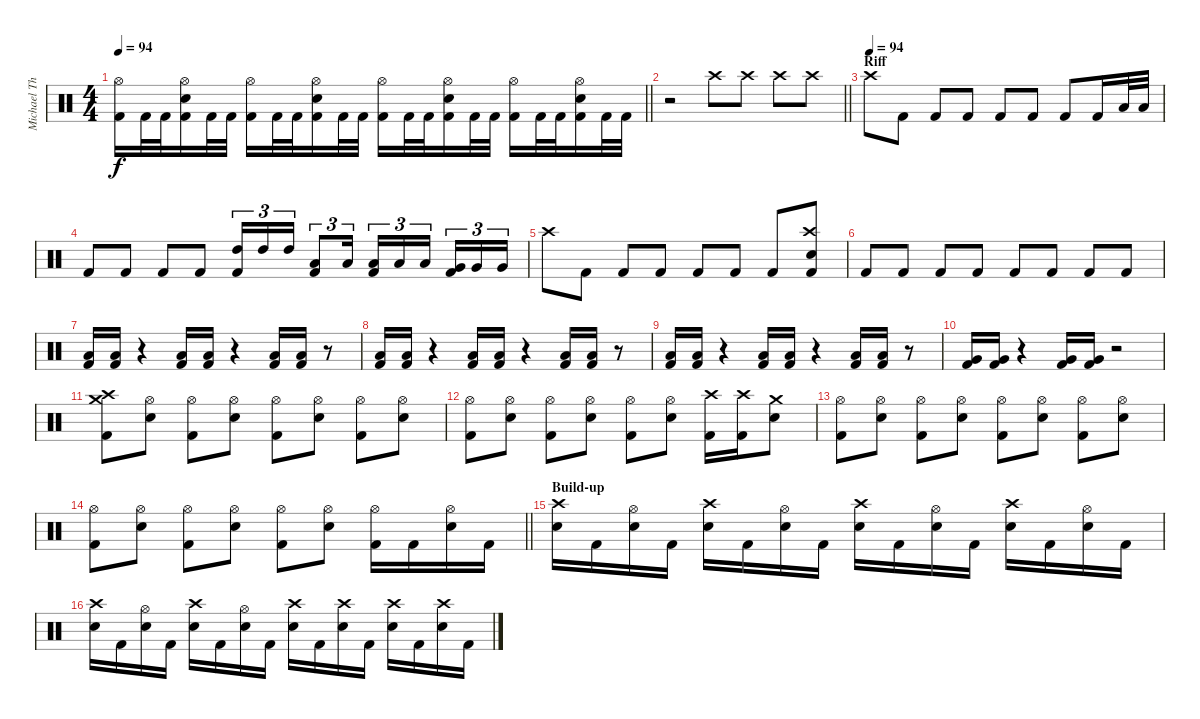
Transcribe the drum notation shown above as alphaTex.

\track ("Michael Thomas" "Michael Th") {instrument percussion}
\staff {score}
\articulation defaults
\ts (4 4)
\tempo 94
\clef neutral
\barLineRight lightlight
\ks c
("Hi-Hat (open)" "Kick (hit) 2").16{dy f} "Kick (hit) 2".32 "Kick (hit) 2".32 ("Hi-Hat (open)" "Electric Snare (hit)" "Kick (hit) 2").16 "Kick (hit) 2".32 "Kick (hit) 2".32 ("Hi-Hat (open)" "Kick (hit) 2").16 "Kick (hit) 2".32 "Kick (hit) 2".32 ("Hi-Hat (open)" "Electric Snare (hit)" "Kick (hit) 2").16 "Kick (hit) 2".32 "Kick (hit) 2".32 ("Hi-Hat (open)" "Kick (hit) 2").16 "Kick (hit) 2".32 "Kick (hit) 2".32 ("Hi-Hat (open)" "Electric Snare (hit)" "Kick (hit) 2").16 "Kick (hit) 2".32 "Kick (hit) 2".32 ("Hi-Hat (open)" "Kick (hit) 2").16 "Kick (hit) 2".32 "Kick (hit) 2".32 ("Hi-Hat (open)" "Electric Snare (hit)" "Kick (hit) 2").16 "Kick (hit) 2".32 "Kick (hit) 2".32 |
\barLineRight lightlight
r.2 "Crash high (hit)".8 "Crash high (hit)".8 "Crash high (hit)".8 "Crash high (hit)".8 |
\section ("" "Riff")
\tempo (94)
"Crash high (hit)".8 "Kick (hit) 2".8 "Kick (hit) 2".8 "Kick (hit) 2".8 "Kick (hit) 2".8 "Kick (hit) 2".8 "Kick (hit) 2".8 "Kick (hit) 2".16 "Low Tom (hit)".32 "Low Tom (hit)".32 |
"Kick (hit) 2".8 "Kick (hit) 2".8 "Kick (hit) 2".8 "Kick (hit) 2".8 ("High Tom (hit)" "Kick (hit) 2").16{tu (3 2)} "High Tom (hit)".16{tu (3 2)} "High Tom (hit)".16{tu (3 2)} ("Low Tom (hit)" "Kick (hit) 2").8{tu (3 2)} "Low Tom (hit)".16{tu (3 2)} ("Low Tom (hit)" "Kick (hit) 2").16{tu (3 2)} "Low Tom (hit)".16{tu (3 2)} "Low Tom (hit)".16{tu (3 2) beam splitsecondary} ("Very Low Tom (hit)" "Kick (hit) 2").16{tu (3 2)} "Very Low Tom (hit)".16{tu (3 2)} "Very Low Tom (hit)".16{tu (3 2)} |
"Crash high (hit)".8 "Kick (hit) 2".8 "Kick (hit) 2".8 "Kick (hit) 2".8 "Kick (hit) 2".8 "Kick (hit) 2".8 "Kick (hit) 2".8 ("Crash high (hit)" "Snare (hit) 2" "Kick (hit) 2").8 |
"Kick (hit) 2".8 "Kick (hit) 2".8 "Kick (hit) 2".8 "Kick (hit) 2".8 "Kick (hit) 2".8 "Kick (hit) 2".8 "Kick (hit) 2".8 "Kick (hit) 2".8 |
("Low Tom (hit)" "Kick (hit) 2").16 ("Low Tom (hit)" "Kick (hit) 2").16 r.4 ("Low Tom (hit)" "Kick (hit) 2").16 ("Low Tom (hit)" "Kick (hit) 2").16 r.4 ("Low Tom (hit)" "Kick (hit) 2").16 ("Low Tom (hit)" "Kick (hit) 2").16 r.8 |
("Low Tom (hit)" "Kick (hit) 2").16 ("Low Tom (hit)" "Kick (hit) 2").16 r.4 ("Low Tom (hit)" "Kick (hit) 2").16 ("Low Tom (hit)" "Kick (hit) 2").16 r.4 ("Low Tom (hit)" "Kick (hit) 2").16 ("Low Tom (hit)" "Kick (hit) 2").16 r.8 |
("Low Floor Tom (hit)" "Kick (hit) 2").16 ("Low Floor Tom (hit)" "Kick (hit) 2").16 r.4 ("Low Floor Tom (hit)" "Kick (hit) 2").16 ("Low Floor Tom (hit)" "Kick (hit) 2").16 r.4 ("Low Floor Tom (hit)" "Kick (hit) 2").16 ("Low Floor Tom (hit)" "Kick (hit) 2").16 r.8 |
("Very Low Tom (hit)" "Kick (hit) 2").16 ("Very Low Tom (hit)" "Kick (hit) 2").16 r.4 ("Very Low Tom (hit)" "Kick (hit) 2").16 ("Very Low Tom (hit)" "Kick (hit) 2").16 r.2 |
("Crash high (hit)" "Crash medium (hit)" "Kick (hit) 2").8 ("Hi-Hat (open)" "Electric Snare (hit)").8 ("Hi-Hat (open)" "Kick (hit) 2").8 ("Hi-Hat (open)" "Electric Snare (hit)").8 ("Hi-Hat (open)" "Kick (hit) 2").8 ("Hi-Hat (open)" "Electric Snare (hit)").8 ("Hi-Hat (open)" "Kick (hit) 2").8 ("Hi-Hat (open)" "Electric Snare (hit)").8 |
("Hi-Hat (open)" "Kick (hit) 2").8 ("Hi-Hat (open)" "Electric Snare (hit)").8 ("Hi-Hat (open)" "Kick (hit) 2").8 ("Hi-Hat (open)" "Electric Snare (hit)").8 ("Hi-Hat (open)" "Kick (hit) 2").8 ("Hi-Hat (open)" "Electric Snare (hit)").8 ("Crash high (hit)" "Kick (hit) 2").16 ("Crash high (hit)" "Kick (hit) 2").16 ("Crash medium (hit)" "Electric Snare (hit)").8 |
("Hi-Hat (open)" "Kick (hit) 2").8 ("Hi-Hat (open)" "Electric Snare (hit)").8 ("Hi-Hat (open)" "Kick (hit) 2").8 ("Hi-Hat (open)" "Electric Snare (hit)").8 ("Hi-Hat (open)" "Kick (hit) 2").8 ("Hi-Hat (open)" "Electric Snare (hit)").8 ("Hi-Hat (open)" "Kick (hit) 2").8 ("Hi-Hat (open)" "Electric Snare (hit)").8 |
\barLineRight lightlight
("Hi-Hat (open)" "Kick (hit) 2").8 ("Hi-Hat (open)" "Electric Snare (hit)").8 ("Hi-Hat (open)" "Kick (hit) 2").8 ("Hi-Hat (open)" "Electric Snare (hit)").8 ("Hi-Hat (open)" "Kick (hit) 2").8 ("Hi-Hat (open)" "Electric Snare (hit)").8 ("Hi-Hat (open)" "Kick (hit) 2").16 "Kick (hit) 2".16 ("Hi-Hat (open)" "Electric Snare (hit)").16 "Kick (hit) 2".16 |
\section ("" "Build-up")
("Crash high (hit)" "Electric Snare (hit)").16 "Kick (hit) 2".16 ("Hi-Hat (open)" "Electric Snare (hit)").16 "Kick (hit) 2".16 ("Crash high (hit)" "Electric Snare (hit)").16 "Kick (hit) 2".16 ("Hi-Hat (open)" "Electric Snare (hit)").16 "Kick (hit) 2".16 ("Crash high (hit)" "Electric Snare (hit)").16 "Kick (hit) 2".16 ("Hi-Hat (open)" "Electric Snare (hit)").16 "Kick (hit) 2".16 ("Crash high (hit)" "Electric Snare (hit)").16 "Kick (hit) 2".16 ("Hi-Hat (open)" "Electric Snare (hit)").16 "Kick (hit) 2".16 |
("Crash high (hit)" "Electric Snare (hit)").16 "Kick (hit) 2".16 ("Hi-Hat (open)" "Electric Snare (hit)").16 "Kick (hit) 2".16 ("Crash high (hit)" "Electric Snare (hit)").16 "Kick (hit) 2".16 ("Hi-Hat (open)" "Electric Snare (hit)").16 "Kick (hit) 2".16 ("Crash high (hit)" "Electric Snare (hit)").16 "Kick (hit) 2".16 ("Crash high (hit)" "Electric Snare (hit)").16 "Kick (hit) 2".16 ("Crash high (hit)" "Electric Snare (hit)").16 "Kick (hit) 2".16 ("Crash high (hit)" "Electric Snare (hit)").16 "Kick (hit) 2".16
